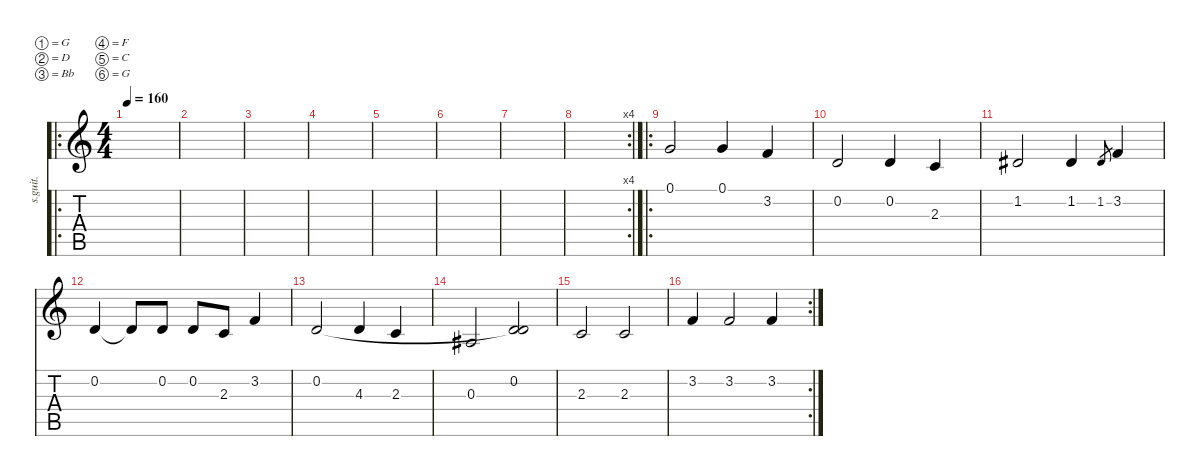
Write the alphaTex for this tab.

\defaultSystemsLayout 4
\hideDynamics
\bracketExtendMode nobrackets
\otherSystemsTrackNameOrientation horizontal
\track ("Steel Guitar" "s.guit.") {instrument acousticguitarsteel}
\staff {score tabs}
\tuning (G3 D3 Bb2 F2 C2 G1)
\ro
\ts (4 4)
\tempo 160
\clef g2
\ks c
|
|
|
|
|
|
|
\rc 4
|
\ro
0.1.2{beam Up} 0.1.4{beam Up} 3.2.4{beam Up} |
0.2.2{beam Up} 0.2.4{beam Up} 2.3.4{beam Up} |
1.2{acc #}.2{beam Up} 1.2{acc #}.4{beam Up} 1.2{acc #}.8{gr beam Up} 3.2.4{beam Up} |
0.2.4{beam Up} 0.2{t}.8{beam Up} 0.2.8{beam Up} 0.2.8{beam Up} 2.3.8{beam Up} 3.2.4{beam Up} |
0.2.2{beam Up} 4.3.4{beam Up} 2.3.4{beam Up} |
0.3{acc #}.2{beam Up} (0.2 0.2{t}).2{beam Up} |
2.3.2{beam Up} 2.3.2{beam Up} |
\rc 2
3.2.4{beam Up} 3.2.2{beam Up} 3.2.4{beam Up}
